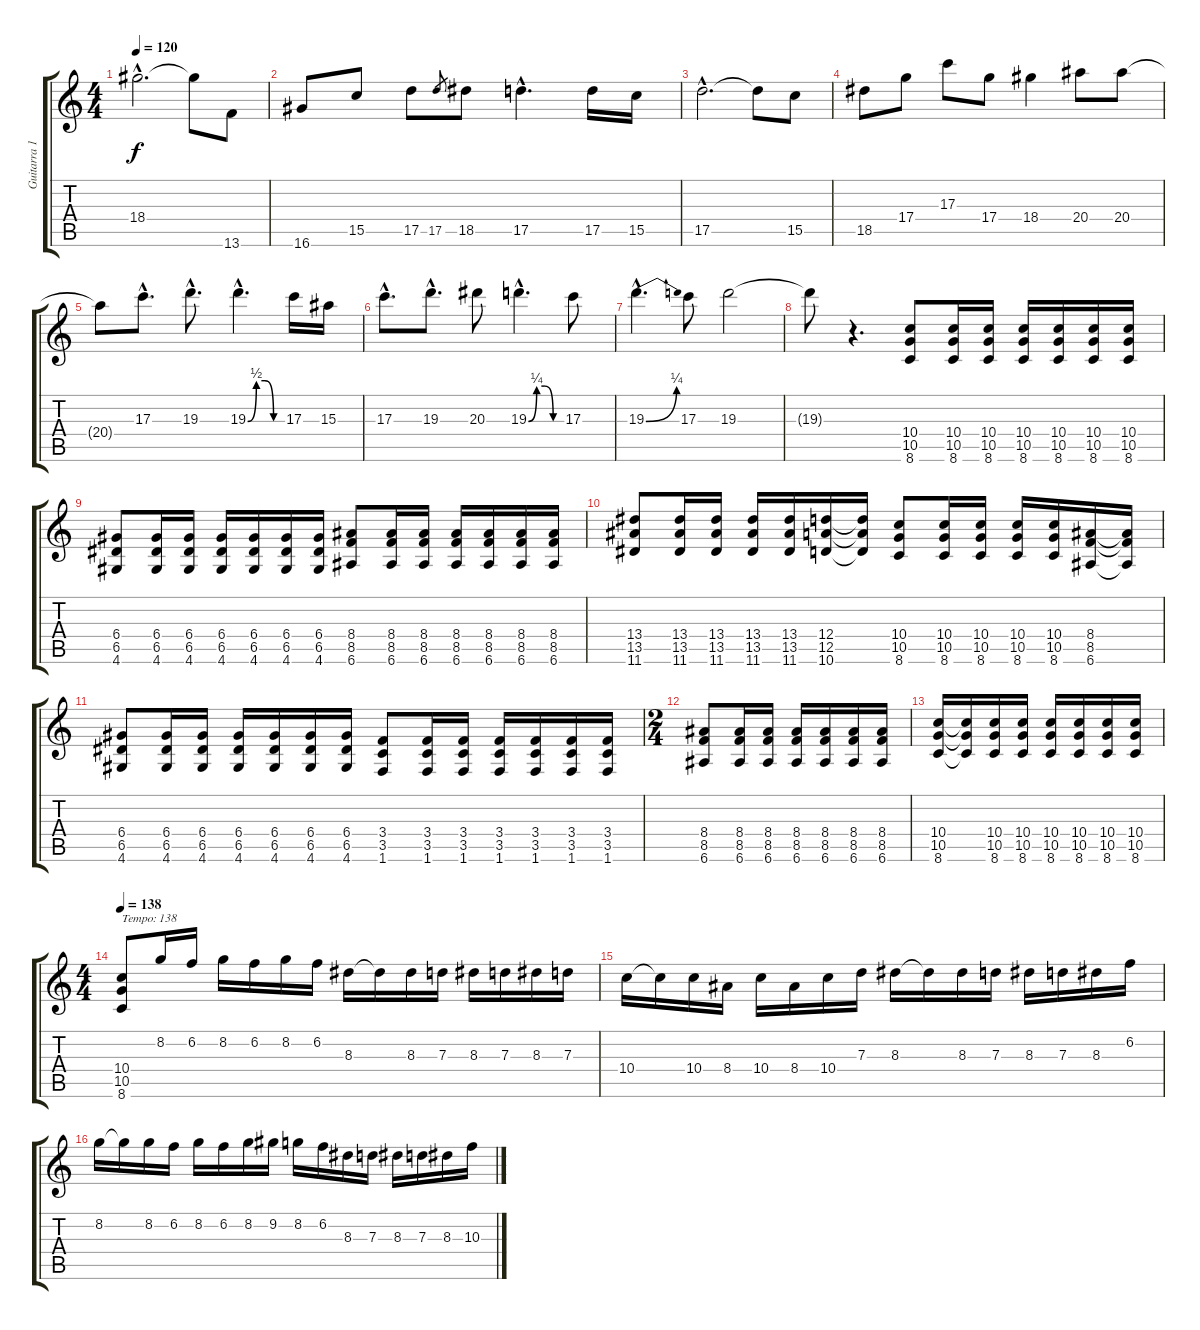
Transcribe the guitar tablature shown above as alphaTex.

\track ("Guitarra 1" "Guitarra 1") {instrument distortionguitar}
\staff {score tabs}
\tuning (E4 B3 G3 D3 A2 E2) {hide}
\ts (4 4)
\tempo 120
\clef g2
\ks c
18.4{hac}.2{d dy f} 18.4{t}.8 13.6.8 |
16.6.8 15.5.8 17.5.8 17.5.8{gr} 18.5.8 17.5{hac}.4{d} 17.5.16 15.5.16 |
17.5{hac}.2{d} 17.5{t}.8 15.5.8 |
18.5.8 17.4.8 17.3.8 17.4.8 18.4.4 20.4.8 20.4.8 |
20.4{t}.8 17.3{hac}.8{d} 19.3{hac}.8{d} 19.3{be (custom 0 0 15 2 30 2 45 0 60 0) hac}.4{d} 17.3.16 15.3.16 |
17.3{hac}.8{d} 19.3{hac}.8{d} 20.3.8 19.3{be (custom 0 0 15 1 30 1 45 0 60 0) hac}.4{d} 17.3.8 |
19.3{be (bend 0 0 60 1) hac}.4{d} 17.3.8 19.3.2 |
19.3{t}.8{volume 13} r.4{d} (10.4 10.5 8.6).8 (10.4 10.5 8.6).16 (10.4 10.5 8.6).16 (10.4 10.5 8.6).16 (10.4 10.5 8.6).16 (10.4 10.5 8.6).16 (10.4 10.5 8.6).16 |
(6.4 6.5 4.6).8 (6.4 6.5 4.6).16 (6.4 6.5 4.6).16 (6.4 6.5 4.6).16 (6.4 6.5 4.6).16 (6.4 6.5 4.6).16 (6.4 6.5 4.6).16 (8.4 8.5 6.6).8 (8.4 8.5 6.6).16 (8.4 8.5 6.6).16 (8.4 8.5 6.6).16 (8.4 8.5 6.6).16 (8.4 8.5 6.6).16 (8.4 8.5 6.6).16 |
(13.4 13.5 11.6).8 (13.4 13.5 11.6).16 (13.4 13.5 11.6).16 (13.4 13.5 11.6).16 (13.4 13.5 11.6).16 (12.4 12.5 10.6).16 (12.4{t} 12.5{t} 10.6{t}).16 (10.4 10.5 8.6).8 (10.4 10.5 8.6).16 (10.4 10.5 8.6).16 (10.4 10.5 8.6).16 (10.4 10.5 8.6).16 (8.4 8.5 6.6).16 (8.4{t} 8.5{t} 6.6{t}).16 |
(6.4 6.5 4.6).8 (6.4 6.5 4.6).16 (6.4 6.5 4.6).16 (6.4 6.5 4.6).16 (6.4 6.5 4.6).16 (6.4 6.5 4.6).16 (6.4 6.5 4.6).16 (3.4 3.5 1.6).8 (3.4 3.5 1.6).16 (3.4 3.5 1.6).16 (3.4 3.5 1.6).16 (3.4 3.5 1.6).16 (3.4 3.5 1.6).16 (3.4 3.5 1.6).16 |
\ts (2 4)
(8.4 8.5 6.6).8 (8.4 8.5 6.6).16 (8.4 8.5 6.6).16 (8.4 8.5 6.6).16 (8.4 8.5 6.6).16 (8.4 8.5 6.6).16 (8.4 8.5 6.6).16 |
(10.4 10.5 8.6).16 (10.4{t} 10.5{t} 8.6{t}).16 (10.4 10.5 8.6).16 (10.4 10.5 8.6).16 (10.4 10.5 8.6).16 (10.4 10.5 8.6).16 (10.4 10.5 8.6).16 (10.4 10.5 8.6).16 |
\ts (4 4)
\tempo 138
(10.4 10.5 8.6).8{txt "Tempo: 138"} 8.2.16 6.2.16 8.2.16 6.2.16 8.2.16 6.2.16 8.3.16 8.3{t}.16 8.3.16 7.3.16 8.3.16 7.3.16 8.3.16 7.3.16 |
10.4.16 10.4{t}.16 10.4.16 8.4.16 10.4.16 8.4.16 10.4.16 7.3.16 8.3.16 8.3{t}.16 8.3.16 7.3.16 8.3.16 7.3.16 8.3.16 6.2.16 |
8.2.16 8.2{t}.16 8.2.16 6.2.16 8.2.16 6.2.16 8.2.16 9.2.16 8.2.16 6.2.16 8.3.16 7.3.16 8.3.16 7.3.16 8.3.16 10.3.16
